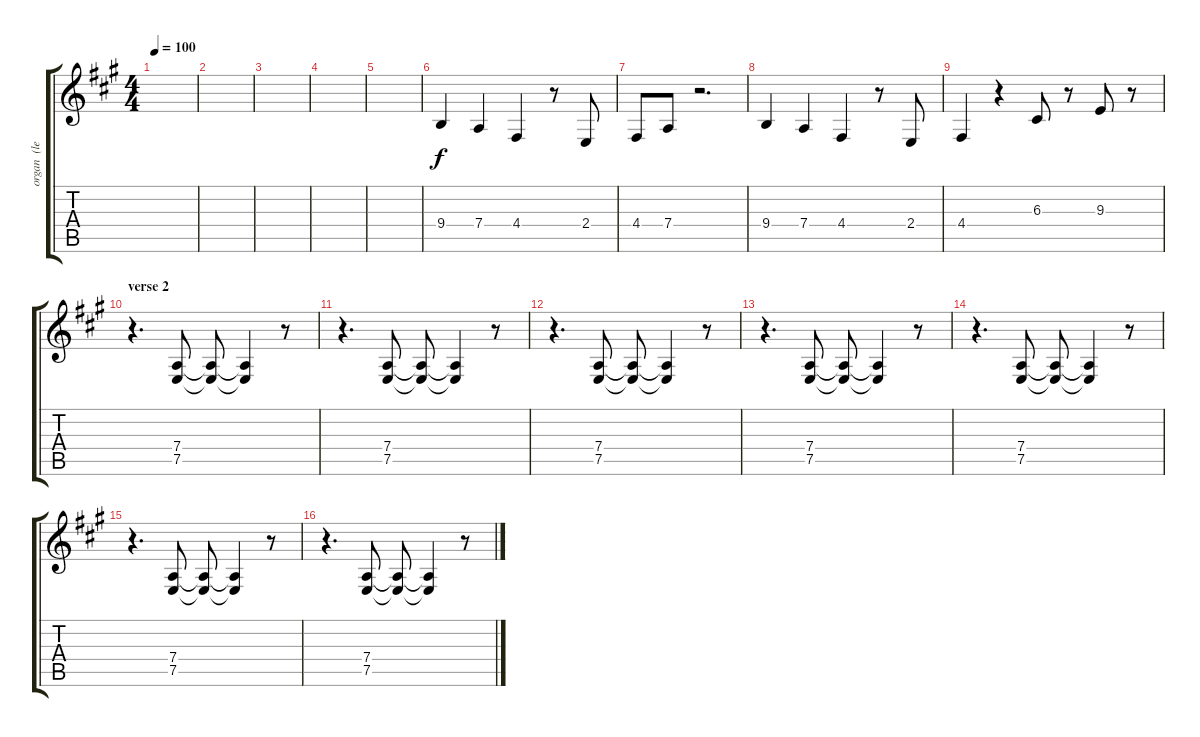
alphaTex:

\track ("organ  (left hand)" "organ  (le") {instrument rockorgan}
\staff {score tabs}
\tuning (E4 B3 G3 D3 A2 E2) {hide}
\ts (4 4)
\tempo 100
\clef g2
\ks a
|
|
|
|
|
9.4.4 7.4.4 4.4.4 r.8 2.4.8 |
4.4.8 7.4.8 r.2{d} |
9.4.4 7.4.4 4.4.4 r.8 2.4.8 |
4.4.4 r.4 6.3.8 r.8 9.3.8 r.8 |
\section ("" "verse 2")
r.4{d} (7.4 7.5).8 (7.4{t} 7.5{t}).8 (7.4{t} 7.5{t}).4 r.8 |
r.4{d} (7.4 7.5).8 (7.4{t} 7.5{t}).8 (7.4{t} 7.5{t}).4 r.8 |
r.4{d} (7.4 7.5).8 (7.4{t} 7.5{t}).8 (7.4{t} 7.5{t}).4 r.8 |
r.4{d} (7.4 7.5).8 (7.4{t} 7.5{t}).8 (7.4{t} 7.5{t}).4 r.8 |
r.4{d} (7.4 7.5).8 (7.4{t} 7.5{t}).8 (7.4{t} 7.5{t}).4 r.8 |
r.4{d} (7.4 7.5).8 (7.4{t} 7.5{t}).8 (7.4{t} 7.5{t}).4 r.8 |
r.4{d} (7.4 7.5).8 (7.4{t} 7.5{t}).8 (7.4{t} 7.5{t}).4 r.8
